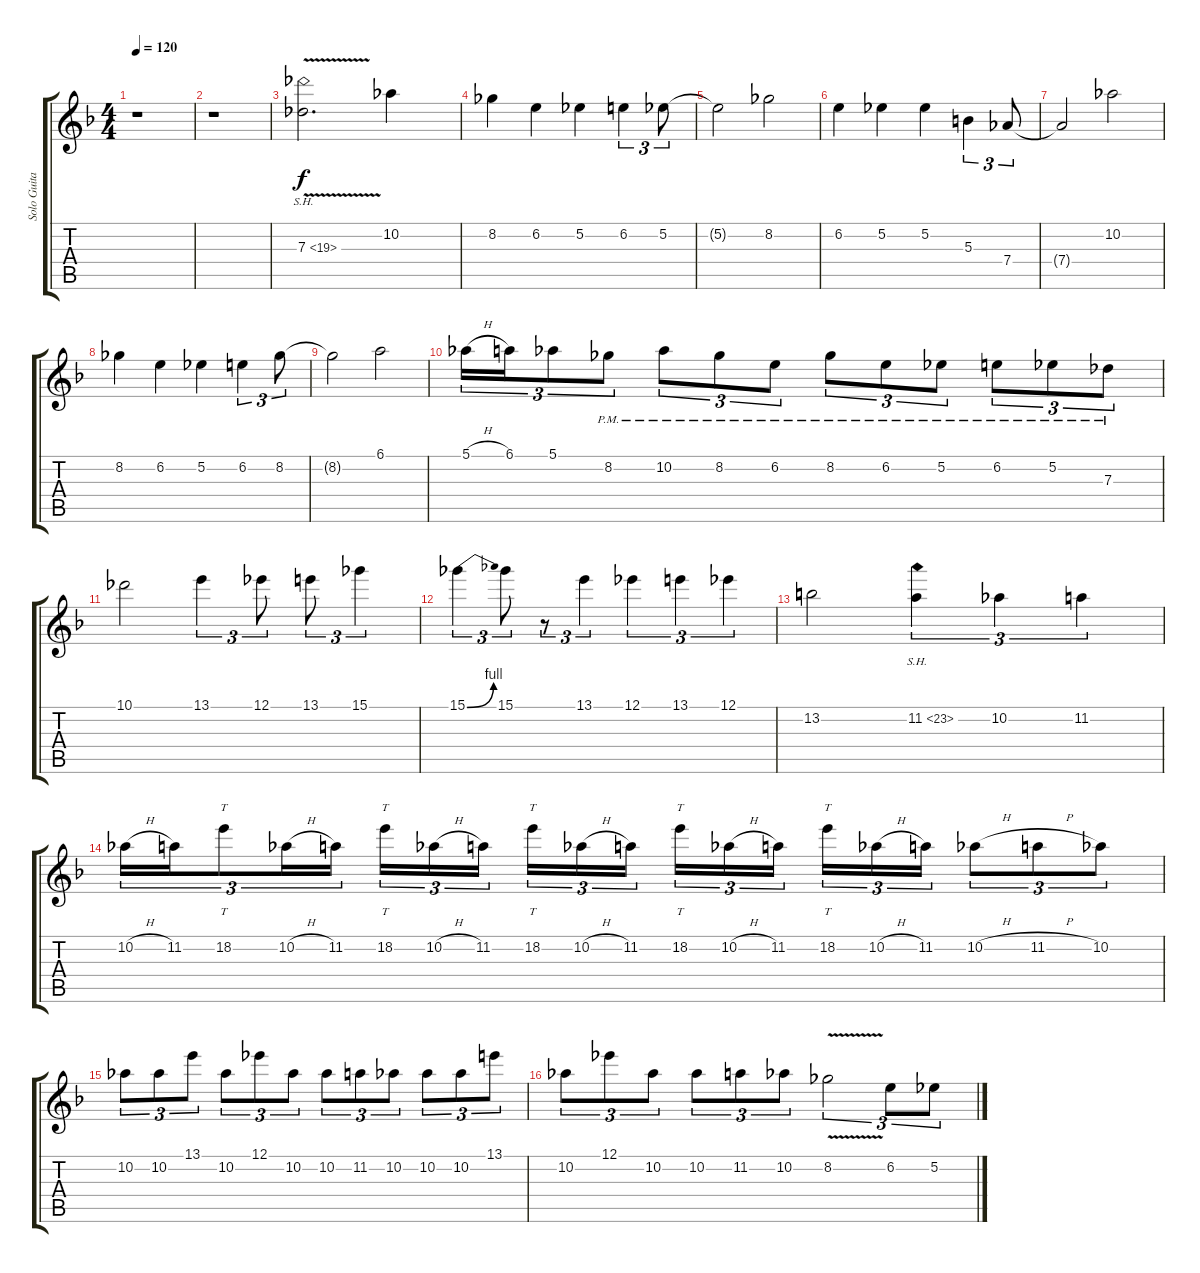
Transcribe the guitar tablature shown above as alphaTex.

\track ("Solo Guitar" "Solo Guita") {instrument distortionguitar}
\staff {score tabs}
\tuning (Eb4 Bb3 Gb3 Db3 Ab2 Eb2) {hide}
\ts (4 4)
\tempo 120
\clef g2
\ks dminor
r.1{dy f} |
r.1 |
7.3{sh 12 v}.2{d} 10.2.4 |
8.2.4 6.2.4 5.2.4 6.2.4{tu (3 2)} 5.2.8{tu (3 2)} |
5.2{t}.2 8.2.2 |
6.2.4 5.2.4 5.2.4 5.3.4{tu (3 2)} 7.4.8{tu (3 2)} |
7.4{t}.2 10.2.2 |
8.2.4 6.2.4 5.2.4 6.2.4{tu (3 2)} 8.2.8{tu (3 2)} |
8.2{t}.2 6.1.2 |
5.1{h}.16{tu (3 2)} 6.1.16{tu (3 2)} 5.1.8{tu (3 2)} 8.2{pm}.8{tu (3 2)} 10.2{pm}.8{tu (3 2)} 8.2{pm}.8{tu (3 2)} 6.2{pm}.8{tu (3 2)} 8.2{pm}.8{tu (3 2)} 6.2{pm}.8{tu (3 2)} 5.2{pm}.8{tu (3 2)} 6.2{pm}.8{tu (3 2)} 5.2{pm}.8{tu (3 2)} 7.3{pm}.8{tu (3 2)} |
10.1.2 13.1.4{tu (3 2)} 12.1.8{tu (3 2)} 13.1.8{tu (3 2)} 15.1.4{tu (3 2)} |
15.1{be (bend 0 0 60 4)}.4{tu (3 2)} 15.1.8{tu (3 2)} r.8{tu (3 2)} 13.1.4{tu (3 2)} 12.1.4{tu (3 2)} 13.1.4{tu (3 2)} 12.1.4{tu (3 2)} |
13.2.2 11.2{sh 12}.4{tu (3 2)} 10.2.4{tu (3 2)} 11.2.4{tu (3 2)} |
10.2{h}.16{tu (3 2)} 11.2.16{tu (3 2)} 18.2.8{tt tu (3 2)} 10.2{h}.16{tu (3 2)} 11.2.16{tu (3 2)} 18.2.16{tt tu (3 2)} 10.2{h}.16{tu (3 2)} 11.2.16{tu (3 2) beam splitsecondary} 18.2.16{tt tu (3 2)} 10.2{h}.16{tu (3 2)} 11.2.16{tu (3 2)} 18.2.16{tt tu (3 2)} 10.2{h}.16{tu (3 2)} 11.2.16{tu (3 2) beam splitsecondary} 18.2.16{tt tu (3 2)} 10.2{h}.16{tu (3 2)} 11.2.16{tu (3 2)} 10.2{h}.8{tu (3 2)} 11.2{h}.8{tu (3 2)} 10.2.8{tu (3 2)} |
10.2.8{tu (3 2)} 10.2.8{tu (3 2)} 13.1.8{tu (3 2)} 10.2.8{tu (3 2)} 12.1.8{tu (3 2)} 10.2.8{tu (3 2)} 10.2.8{tu (3 2)} 11.2.8{tu (3 2)} 10.2.8{tu (3 2)} 10.2.8{tu (3 2)} 10.2.8{tu (3 2)} 13.1.8{tu (3 2)} |
10.2.8{tu (3 2)} 12.1.8{tu (3 2)} 10.2.8{tu (3 2)} 10.2.8{tu (3 2)} 11.2.8{tu (3 2)} 10.2.8{tu (3 2)} 8.2{v}.2{tu (3 2)} 6.2.8{tu (3 2)} 5.2.8{tu (3 2)}
